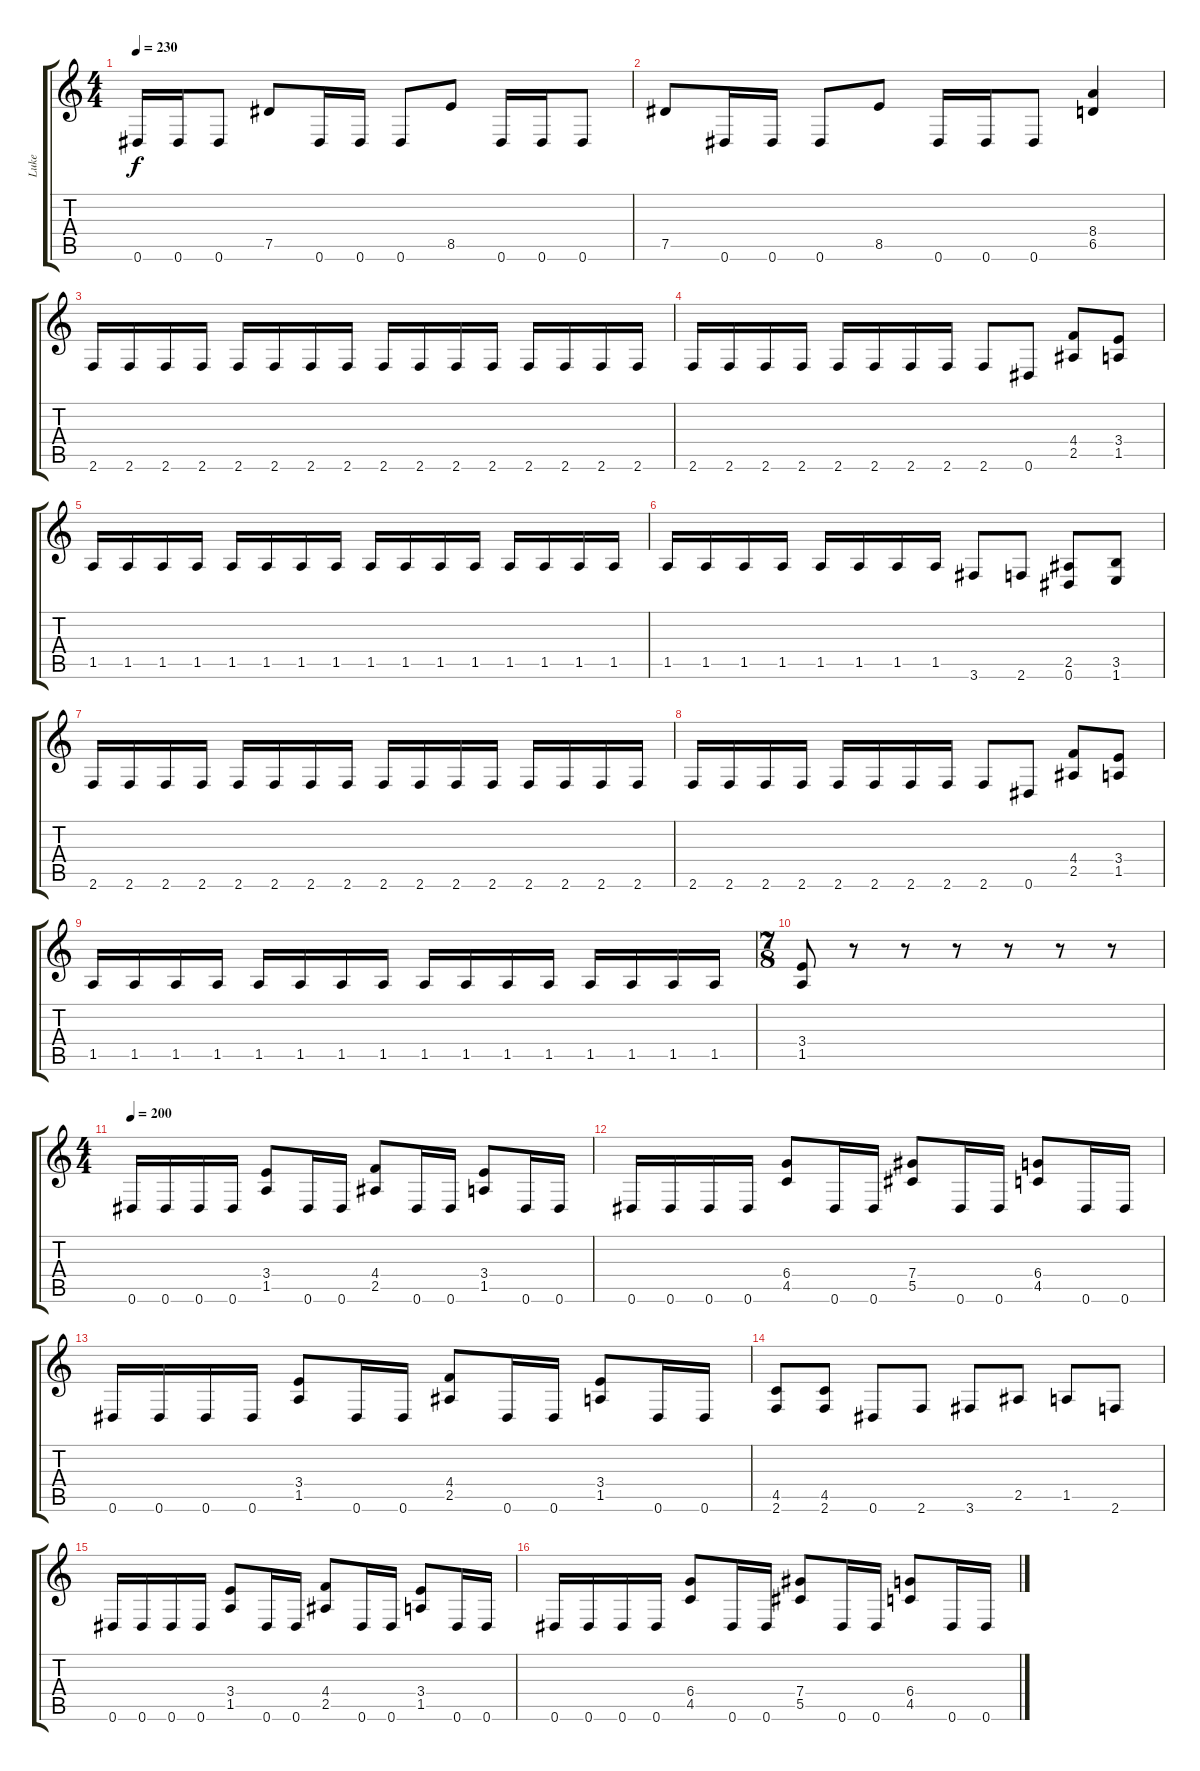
\track ("Luke" "Luke") {instrument distortionguitar}
\staff {score tabs}
\tuning (Eb4 Bb3 Gb3 Db3 Ab2 Eb2) {hide}
\ts (4 4)
\tempo 230
\clef g2
\ks c
0.6.16{dy f} 0.6.16 0.6.8 7.5.8 0.6.16 0.6.16 0.6.8 8.5.8 0.6.16 0.6.16 0.6.8 |
7.5.8 0.6.16 0.6.16 0.6.8 8.5.8 0.6.16 0.6.16 0.6.8 (8.4 6.5).4 |
2.6.16 2.6.16 2.6.16 2.6.16 2.6.16 2.6.16 2.6.16 2.6.16 2.6.16 2.6.16 2.6.16 2.6.16 2.6.16 2.6.16 2.6.16 2.6.16 |
2.6.16 2.6.16 2.6.16 2.6.16 2.6.16 2.6.16 2.6.16 2.6.16 2.6.8 0.6.8 (4.4 2.5).8 (3.4 1.5).8 |
1.5.16 1.5.16 1.5.16 1.5.16 1.5.16 1.5.16 1.5.16 1.5.16 1.5.16 1.5.16 1.5.16 1.5.16 1.5.16 1.5.16 1.5.16 1.5.16 |
1.5.16 1.5.16 1.5.16 1.5.16 1.5.16 1.5.16 1.5.16 1.5.16 3.6.8 2.6.8 (2.5 0.6).8 (3.5 1.6).8 |
2.6.16 2.6.16 2.6.16 2.6.16 2.6.16 2.6.16 2.6.16 2.6.16 2.6.16 2.6.16 2.6.16 2.6.16 2.6.16 2.6.16 2.6.16 2.6.16 |
2.6.16 2.6.16 2.6.16 2.6.16 2.6.16 2.6.16 2.6.16 2.6.16 2.6.8 0.6.8 (4.4 2.5).8 (3.4 1.5).8 |
1.5.16 1.5.16 1.5.16 1.5.16 1.5.16 1.5.16 1.5.16 1.5.16 1.5.16 1.5.16 1.5.16 1.5.16 1.5.16 1.5.16 1.5.16 1.5.16 |
\ts (7 8)
(3.4 1.5).8 r.8 r.8 r.8 r.8 r.8 r.8 |
\ts (4 4)
\tempo 200
0.6.16 0.6.16 0.6.16 0.6.16 (3.4 1.5).8 0.6.16 0.6.16 (4.4 2.5).8 0.6.16 0.6.16 (3.4 1.5).8 0.6.16 0.6.16 |
0.6.16 0.6.16 0.6.16 0.6.16 (6.4 4.5).8 0.6.16 0.6.16 (7.4 5.5).8 0.6.16 0.6.16 (6.4 4.5).8 0.6.16 0.6.16 |
0.6.16 0.6.16 0.6.16 0.6.16 (3.4 1.5).8 0.6.16 0.6.16 (4.4 2.5).8 0.6.16 0.6.16 (3.4 1.5).8 0.6.16 0.6.16 |
(4.5 2.6).8 (4.5 2.6).8 0.6.8 2.6.8 3.6.8 2.5.8 1.5.8 2.6.8 |
0.6.16 0.6.16 0.6.16 0.6.16 (3.4 1.5).8 0.6.16 0.6.16 (4.4 2.5).8 0.6.16 0.6.16 (3.4 1.5).8 0.6.16 0.6.16 |
0.6.16 0.6.16 0.6.16 0.6.16 (6.4 4.5).8 0.6.16 0.6.16 (7.4 5.5).8 0.6.16 0.6.16 (6.4 4.5).8 0.6.16 0.6.16
